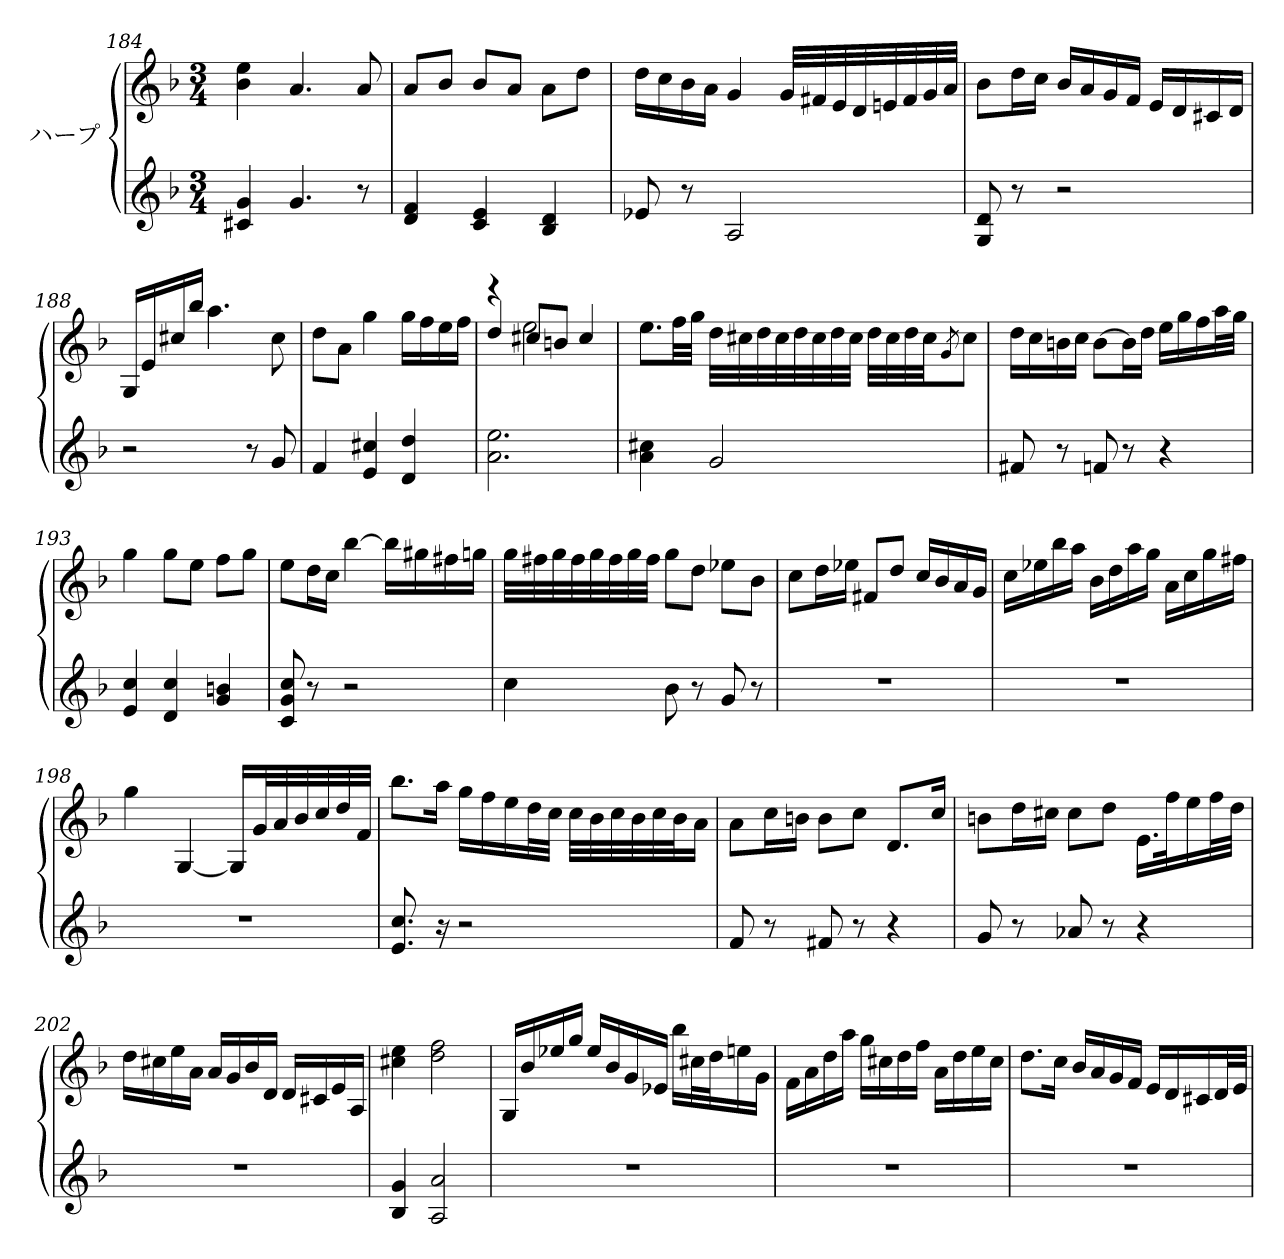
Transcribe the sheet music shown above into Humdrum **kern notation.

**kern	**kern
*part1	*part1
*staff2	*staff1
*I"ハープ	*
*clefG2	*clefG2
*k[b-]	*k[b-]
*M3/4	*M3/4
=184	=184
4c#X/ 4g/	4b-\ 4ee\
4.g/	4.a/
8r	8a/
=185	=185
4d/ 4f/	8a/L
.	8b-/J
4c/ 4e/	8b-/L
.	8a/J
4B-/ 4d/	8a\L
.	8dd\J
!!LO:LB:g=z
=186	=186
8e-X/	16dd\LL
.	16cc\
8r	16b-\
.	16a\JJ
2A/	4g/
.	32g/LLL
.	32f#X/
.	32e/
.	32d/
.	32en/
.	32f#/
.	32g/
.	32a/JJJ
=187	=187
8G/ 8d/	8b-\L
8r	16dd\L
.	16cc\JJ
2r	16b-/LL
.	16a/
.	16g/
.	16f/JJ
.	16e/LL
.	16d/
.	16c#X/
.	16d/JJ
=188	=188
2r	16G/LL
.	16e/
.	16cc#X/
.	16bb-/JJ
.	4.aa\
8r	.
8g/	8cc#\
=189	=189
4f/	8dd\L
.	8a\J
4e/ 4cc#X/	4gg\
4d/ 4dd/	16gg\LL
.	16ff\
.	16ee\
.	16ff\JJ
!!LO:LB:g=z
=190	=190
*	*^
2.a\ 2.ee\	4dd/	4reee
.	8cc#X/L	2ee\
.	8bn/J	.
.	4cc#/	.
*	*v	*v
=191	=191
4a\ 4cc#X\	8.ee\L
.	32ff\LL
.	32gg\JJJ
2g/	32dd\LLL
.	32cc#X\
.	32dd\
.	32cc#\
.	32dd\
.	32cc#\
.	32dd\
.	32cc#\JJJ
.	32dd\LLL
.	32cc#\
.	32dd\
.	32cc#\JJ
.	8qg/
.	8cc#\J
=192	=192
8f#X/	16dd\LL
.	16cc\
8r	16bn\
.	16cc\JJ
8fn/	[8b\L
8r	16b\L]
.	16dd\JJ
4r	16ee\LL
.	16gg\
.	16ff\
.	32aa\L
.	32gg\JJJ
=193	=193
4e/ 4cc/	4gg\
4d/ 4cc/	8gg\L
.	8ee\J
4g/ 4bn/	8ff\L
.	8gg\J
!!LO:LB:g=z
=194	=194
8c/ 8g/ 8cc/	8ee\L
8r	16dd\L
.	16cc\JJ
2r	[4bb-\
.	16bb-\LL]
.	16gg#X\
.	16ff#X\
.	16ggn\JJ
=195	=195
4cc\	32gg\LLL
.	32ff#X\
.	32gg\
.	32ff#\
.	32gg\
.	32ff#\
.	32gg\
.	32ff#\JJJ
8b-\	8gg\L
8r	8dd\J
8g/	8ee-X\L
8r	8b-\J
=196	=196
2.r	8cc\L
.	16dd\L
.	16ee-X\JJ
.	8f#X/L
.	8dd/J
.	16cc/LL
.	16b-/
.	16a/
.	16g/JJ
!!LO:LB:g=z
=197	=197
2.r	16cc\LL
.	16ee-X\
.	16bb-\
.	16aa\JJ
.	16b-\LL
.	16dd\
.	16aa\
.	16gg\JJ
.	16a\LL
.	16cc\
.	16gg\
.	16ff#X\JJ
=198	=198
2.r	4gg\
.	[4G/
.	16G/LL]
.	32g/L
.	32a/
.	32b-/
.	32cc/
.	32dd/
.	32f/JJJ
=199	=199
8.e/ 8.cc/	8.bb-\L
16r	16aa\Jk
2r	16gg\LL
.	16ff\
.	16ee\
.	32dd\L
.	32cc\JJJ
.	32cc\LLL
.	32b-\
.	32cc\
.	32b-\
.	32cc\
.	32b-\J
.	16a\JJ
=200	=200
8f/	8a\L
8r	16cc\L
.	16bn\JJ
8f#X/	8b\L
8r	8cc\J
4r	8.d/L
.	16cc/Jk
!!LO:PB:g=z
=201	=201
8g/	8bn\L
8r	16dd\L
.	16cc#X\JJ
8a-X/	8cc#\L
8r	8dd\J
4r	16.e\LL
.	32ff\K
.	16ee\
.	32ff\L
.	32dd\JJJ
=202	=202
2.r	16dd\LL
.	16cc#X\
.	16ee\
.	16a\JJ
.	16a/LL
.	16g/
.	16b-/
.	16d/JJ
.	16d/LL
.	16c#X/
.	16e/
.	16A/JJ
=203	=203
4B-/ 4g/	4cc#X\ 4ee\
2A/ 2a/	2dd\ 2ff\
=204	=204
2.r	16G/LL
.	16b-/
.	16ee-X/
.	16gg/JJ
.	16ee-/LL
.	16b-/
.	16g/
.	16e-X/JJ
.	16bb-\LL
.	32cc#X\L
.	32dd\J
.	16een\
.	16g\JJ
!!LO:LB:g=z
=205	=205
2.r	16f\LL
.	16a\
.	16dd\
.	16aa\JJ
.	16gg\LL
.	16cc#X\
.	16dd\
.	16ff\JJ
.	16a\LL
.	16dd\
.	16ee\
.	16cc#\JJ
=206	=206
2.r	8.dd\L
.	16cc\Jk
.	16b-/LL
.	16a/
.	16g/
.	16f/JJ
.	16e/LL
.	16d/
.	16c#X/
.	32d/L
.	32e/JJJ
=	=
*-	*-
